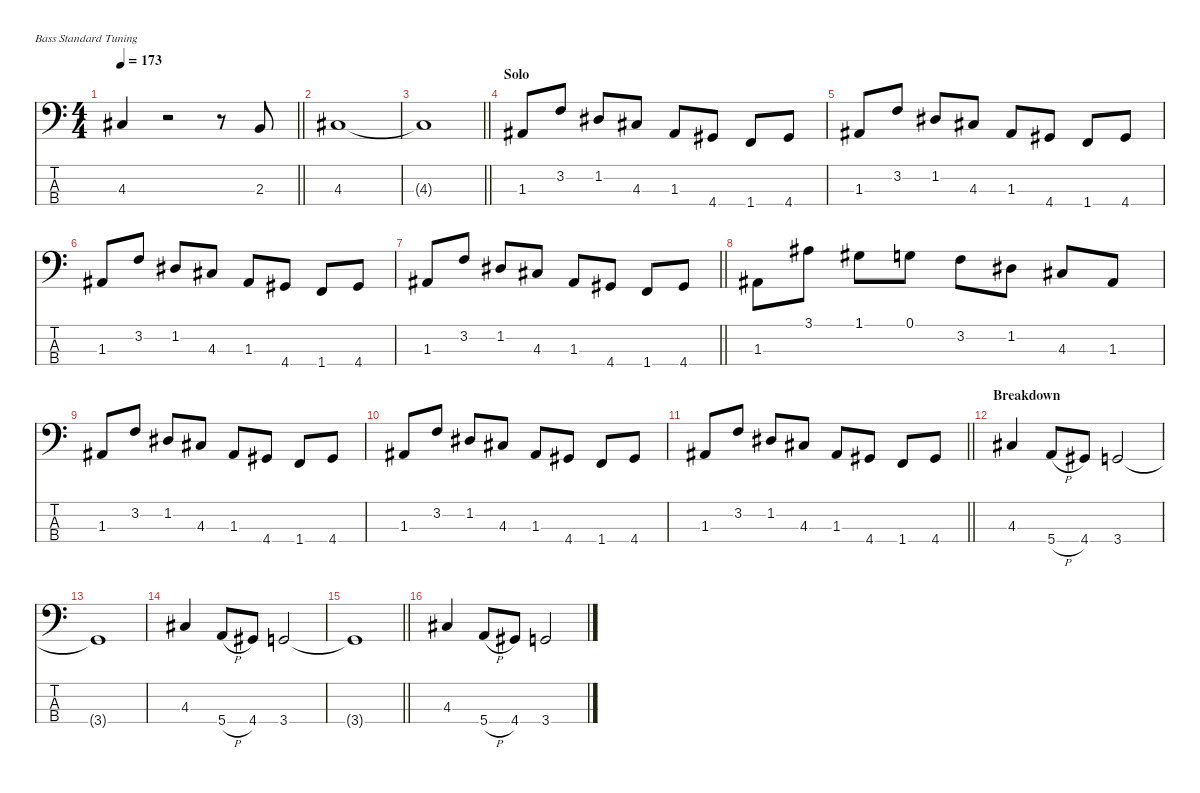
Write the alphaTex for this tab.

\defaultSystemsLayout 4
\hideDynamics
\bracketExtendMode nobrackets
\singleTrackTrackNamePolicy hidden
\multiTrackTrackNamePolicy hidden
\firstSystemTrackNameMode fullname
\firstSystemTrackNameOrientation horizontal
\otherSystemsTrackNameOrientation horizontal
\track ("Geezer Butler" "el.bs.") {instrument electricbassfinger}
\staff {score tabs}
\tuning (G2 D2 A1 E1)
\ts (4 4)
\tempo 173
\clef f4
\barLineRight lightlight
\ks c
4.3{acc #}.4{dy f beam Up} r.2{beam Up} r.8{beam Up} 2.3.8{beam Up} |
4.3{acc #}.1{beam Up} |
\barLineRight lightlight
4.3{t acc #}.1{beam Up} |
\section ("" "Solo")
1.3{acc #}.8{beam Up} 3.2.8{beam Up} 1.2{acc #}.8{beam Up} 4.3{acc #}.8{beam Up} 1.3{acc #}.8{beam Up} 4.4{acc #}.8{beam Up} 1.4.8{beam Up} 4.4{acc #}.8{beam Up} |
1.3{acc #}.8{beam Up} 3.2.8{beam Up} 1.2{acc #}.8{beam Up} 4.3{acc #}.8{beam Up} 1.3{acc #}.8{beam Up} 4.4{acc #}.8{beam Up} 1.4.8{beam Up} 4.4{acc #}.8{beam Up} |
1.3{acc #}.8{beam Up} 3.2.8{beam Up} 1.2{acc #}.8{beam Up} 4.3{acc #}.8{beam Up} 1.3{acc #}.8{beam Up} 4.4{acc #}.8{beam Up} 1.4.8{beam Up} 4.4{acc #}.8{beam Up} |
\barLineRight lightlight
1.3{acc #}.8{beam Up} 3.2.8{beam Up} 1.2{acc #}.8{beam Up} 4.3{acc #}.8{beam Up} 1.3{acc #}.8{beam Up} 4.4{acc #}.8{beam Up} 1.4.8{beam Up} 4.4{acc #}.8{beam Up} |
1.3{acc #}.8{beam Down} 3.1{acc #}.8{beam Down} 1.1{acc #}.8{beam Down} 0.1.8{beam Down} 3.2.8{beam Down} 1.2{acc #}.8{beam Down} 4.3{acc #}.8{beam Up} 1.3{acc #}.8{beam Up} |
1.3{acc #}.8{beam Up} 3.2.8{beam Up} 1.2{acc #}.8{beam Up} 4.3{acc #}.8{beam Up} 1.3{acc #}.8{beam Up} 4.4{acc #}.8{beam Up} 1.4.8{beam Up} 4.4{acc #}.8{beam Up} |
1.3{acc #}.8{beam Up} 3.2.8{beam Up} 1.2{acc #}.8{beam Up} 4.3{acc #}.8{beam Up} 1.3{acc #}.8{beam Up} 4.4{acc #}.8{beam Up} 1.4.8{beam Up} 4.4{acc #}.8{beam Up} |
\barLineRight lightlight
1.3{acc #}.8{beam Up} 3.2.8{beam Up} 1.2{acc #}.8{beam Up} 4.3{acc #}.8{beam Up} 1.3{acc #}.8{beam Up} 4.4{acc #}.8{beam Up} 1.4.8{beam Up} 4.4{acc #}.8{beam Up} |
\section ("" "Breakdown")
4.3{acc #}.4{beam Up} 5.4{h}.8{beam Up} 4.4{acc #}.8{beam Up} 3.4.2{beam Up} |
3.4{t}.1{beam Up} |
4.3{acc #}.4{beam Up} 5.4{h}.8{beam Up} 4.4{acc #}.8{beam Up} 3.4.2{beam Up} |
\barLineRight lightlight
3.4{t}.1{beam Up} |
4.3{acc #}.4{beam Up} 5.4{h}.8{beam Up} 4.4{acc #}.8{beam Up} 3.4.2{beam Up}
